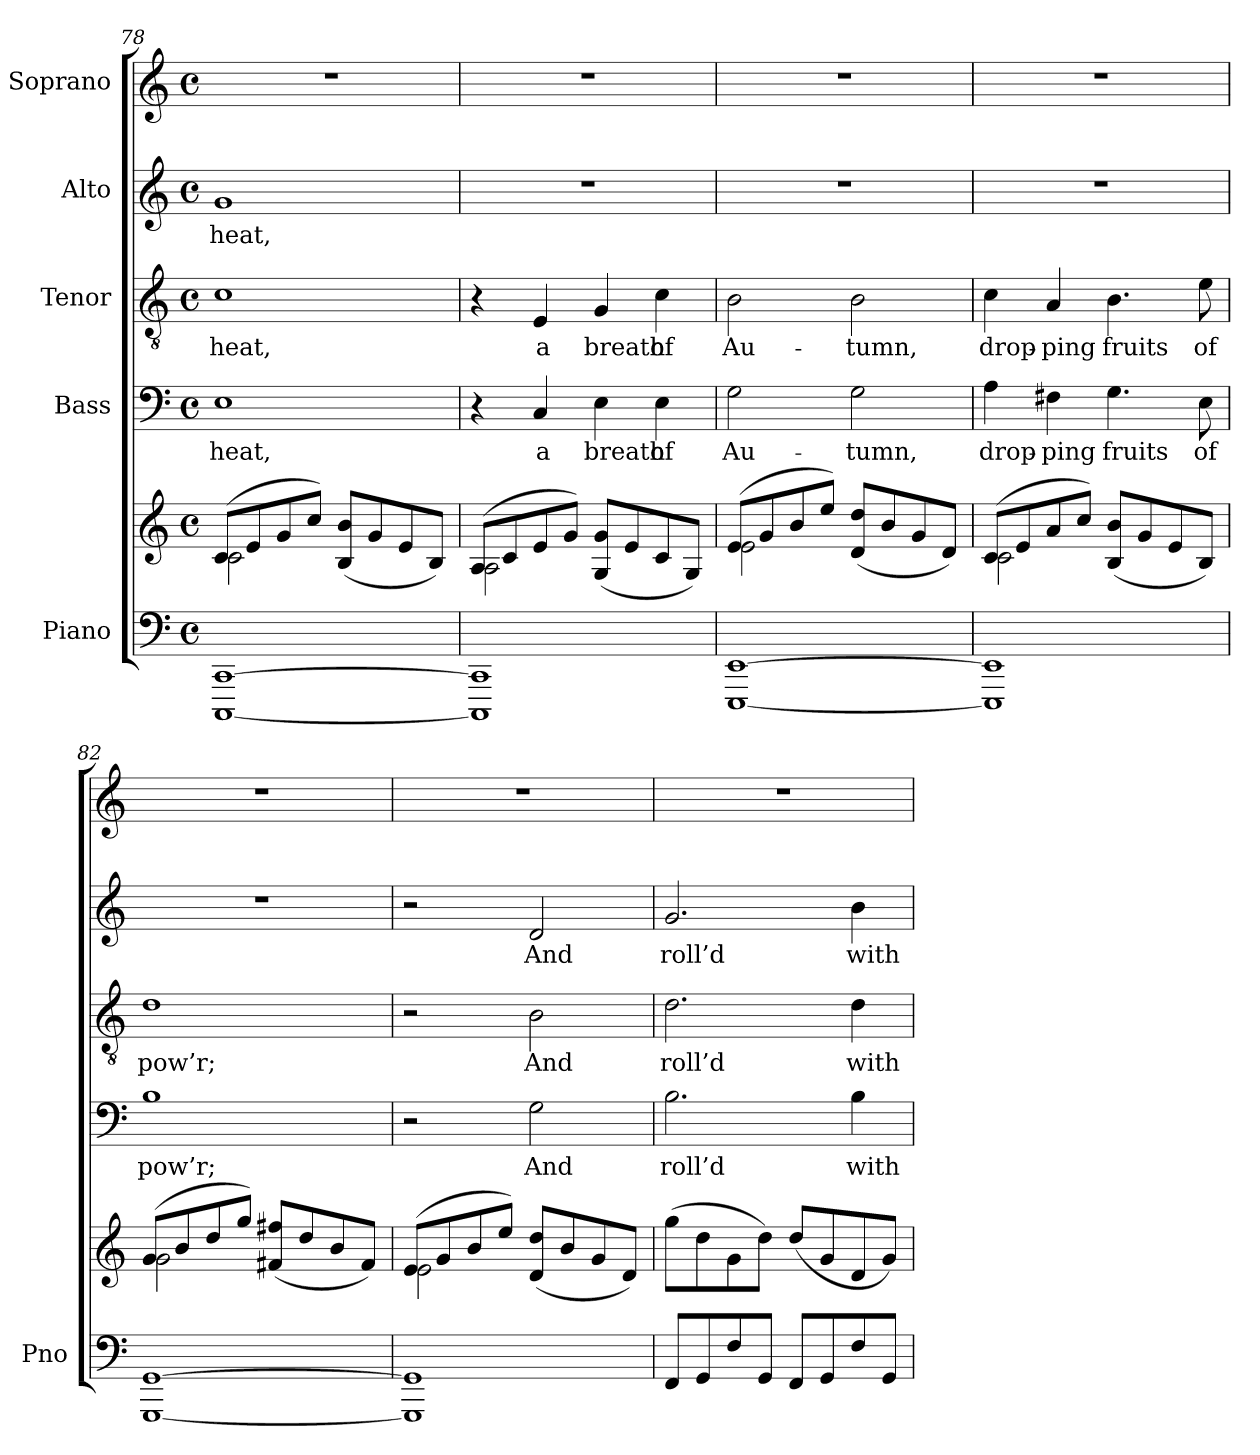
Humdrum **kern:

**kern	**kern	**kern	**text	**kern	**text	**kern	**text	**kern
*part5	*part5	*part4	*part4	*part3	*part3	*part2	*part2	*part1
*staff6	*staff5	*staff4	*staff4	*staff3	*staff3	*staff2	*staff2	*staff1
*I"Piano	*	*I"Bass	*	*I"Tenor	*	*I"Alto	*	*I"Soprano
*I'Pno	*	*	*	*	*	*	*	*
!!LO:LB:g=z
*clefF4	*clefG2	*clefF4	*	*clefGv2	*	*clefG2	*	*clefG2
*k[]	*k[]	*k[]	*	*k[]	*	*k[]	*	*k[]
*M4/4	*M4/4	*M4/4	*	*M4/4	*	*M4/4	*	*M4/4
*met(c)	*met(c)	*met(c)	*	*met(c)	*	*met(c)	*	*met(c)
=78	=78	=78	=78	=78	=78	=78	=78	=78
*	*^	*	*	*	*	*	*	*
!	!	!	!	!LO:LY:b	!	!LO:LY:b	!	!LO:LY:b	!
[1CCC [1CC	(>8c/L	2c\	1E	heat,	1c	heat,	1g	heat,	1r
.	8e/	.	.	.	.	.	.	.	.
.	8g/	.	.	.	.	.	.	.	.
.	8cc/J)	.	.	.	.	.	.	.	.
.	(>8B/ 8b/L	2ryy	.	.	.	.	.	.	.
.	8g/	.	.	.	.	.	.	.	.
.	8e/	.	.	.	.	.	.	.	.
.	8B/J)	.	.	.	.	.	.	.	.
=79	=79	=79	=79	=79	=79	=79	=79	=79	=79
1CCC] 1CC]	(>8A/L	2A\	4r	.	4r	.	1r	.	1r
.	8c/	.	.	.	.	.	.	.	.
!	!	!	!	!LO:LY:b	!	!LO:LY:b	!	!	!
.	8e/	.	4C/	a	4E/	a	.	.	.
.	8g/J)	.	.	.	.	.	.	.	.
!	!	!	!	!LO:LY:b	!	!LO:LY:b	!	!	!
.	(>8G/ 8g/L	2ryy	4E\	breath	4G/	breath	.	.	.
.	8e/	.	.	.	.	.	.	.	.
!	!	!	!	!LO:LY:b	!	!LO:LY:b	!	!	!
.	8c/	.	4E\	of	4c\	of	.	.	.
.	8G/J)	.	.	.	.	.	.	.	.
=80	=80	=80	=80	=80	=80	=80	=80	=80	=80
!	!	!	!	!LO:LY:b	!	!LO:LY:b	!	!	!
[1EEE [1EE	(>8e/L	2e\	2G\	Au-	2B\	Au-	1r	.	1r
.	8g/	.	.	.	.	.	.	.	.
.	8b/	.	.	.	.	.	.	.	.
.	8ee/J)	.	.	.	.	.	.	.	.
!	!	!	!	!LO:LY:b	!	!LO:LY:b	!	!	!
.	(>8d/ 8dd/L	2ryy	2G\	-tumn,	2B\	-tumn,	.	.	.
.	8b/	.	.	.	.	.	.	.	.
.	8g/	.	.	.	.	.	.	.	.
.	8d/J)	.	.	.	.	.	.	.	.
=81	=81	=81	=81	=81	=81	=81	=81	=81	=81
!	!	!	!	!LO:LY:b	!	!LO:LY:b	!	!	!
1EEE] 1EE]	(>8c/L	2c\	4A\	drop-	4c\	drop-	1r	.	1r
.	8e/	.	.	.	.	.	.	.	.
!	!	!	!	!LO:LY:b	!	!LO:LY:b	!	!	!
.	8a/	.	4F#X\	-ping	4A/	-ping	.	.	.
.	8cc/J)	.	.	.	.	.	.	.	.
!	!	!	!	!LO:LY:b	!	!LO:LY:b	!	!	!
.	(>8B/ 8b/L	2ryy	4.G\	fruits	4.B\	fruits	.	.	.
.	8g/	.	.	.	.	.	.	.	.
.	8e/	.	.	.	.	.	.	.	.
!	!	!	!	!LO:LY:b	!	!LO:LY:b	!	!	!
.	8B/J)	.	8E\	of	8e\	of	.	.	.
=82	=82	=82	=82	=82	=82	=82	=82	=82	=82
!	!	!	!	!LO:LY:b	!	!LO:LY:b	!	!	!
[1GGG [1GG	(>8g/L	2g\	1B	pow’r;	1d	pow’r;	1r	.	1r
.	8b/	.	.	.	.	.	.	.	.
.	8dd/	.	.	.	.	.	.	.	.
.	8gg/J)	.	.	.	.	.	.	.	.
.	(>8f#X/ 8ff#X/L	2ryy	.	.	.	.	.	.	.
.	8dd/	.	.	.	.	.	.	.	.
.	8b/	.	.	.	.	.	.	.	.
.	8f#/J)	.	.	.	.	.	.	.	.
!!LO:PB:g=z
=83	=83	=83	=83	=83	=83	=83	=83	=83	=83
1GGG] 1GG]	(>8e/L	2e\	2r	.	2r	.	2r	.	1r
.	8g/	.	.	.	.	.	.	.	.
.	8b/	.	.	.	.	.	.	.	.
.	8ee/J)	.	.	.	.	.	.	.	.
!	!	!	!	!LO:LY:b	!	!LO:LY:b	!	!LO:LY:b	!
.	(>8d/ 8dd/L	2ryy	2G\	And	2B\	And	2d/	And	.
.	8b/	.	.	.	.	.	.	.	.
.	8g/	.	.	.	.	.	.	.	.
.	8d/J)	.	.	.	.	.	.	.	.
*	*v	*v	*	*	*	*	*	*	*
=84	=84	=84	=84	=84	=84	=84	=84	=84
!	!	!	!LO:LY:b	!	!LO:LY:b	!	!LO:LY:b	!
8FF/L	(>8gg\L	2.B\	roll’d	2.d\	roll’d	2.g/	roll’d	1r
8GG/	8dd\	.	.	.	.	.	.	.
8F/	8g\	.	.	.	.	.	.	.
8GG/J	8dd\J)	.	.	.	.	.	.	.
8FF/L	(<8dd/L	.	.	.	.	.	.	.
8GG/	8g/	.	.	.	.	.	.	.
!	!	!	!LO:LY:b	!	!LO:LY:b	!	!LO:LY:b	!
8F/	8d/	4B\	with	4d\	with	4b\	with	.
8GG/J	8g/J)	.	.	.	.	.	.	.
=	=	=	=	=	=	=	=	=
*-	*-	*-	*-	*-	*-	*-	*-	*-
